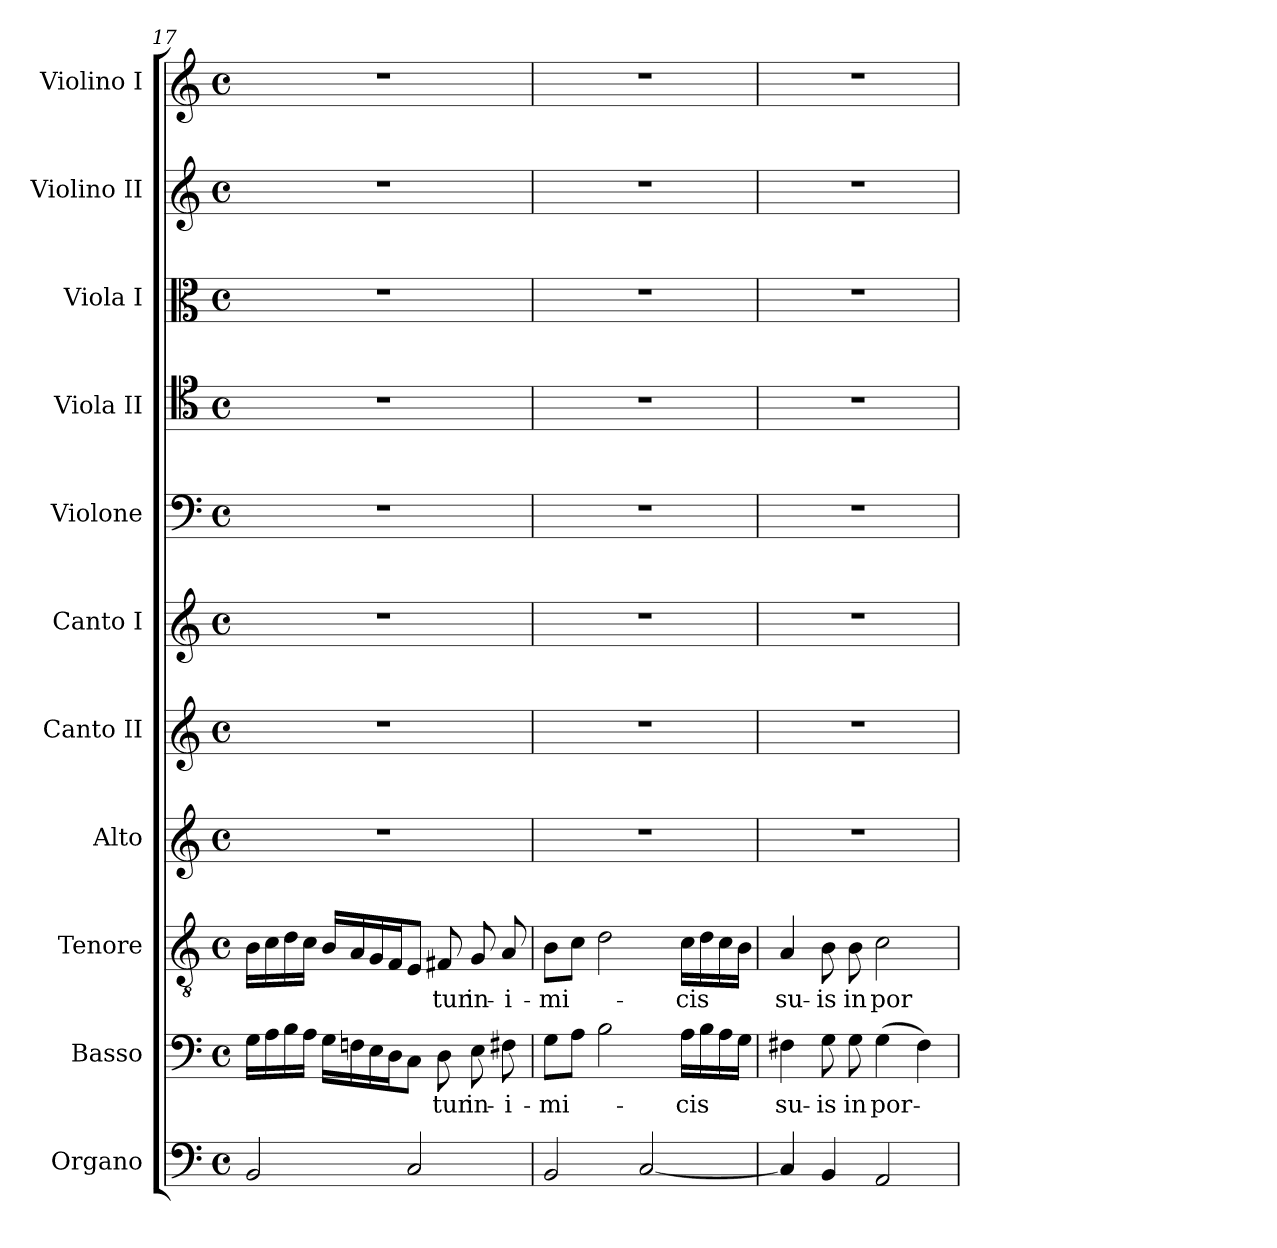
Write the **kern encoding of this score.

**kern	**kern	**text	**kern	**text	**kern	**kern	**kern	**kern	**kern	**kern	**kern	**kern
*part11	*part10	*part10	*part9	*part9	*part8	*part7	*part6	*part5	*part4	*part3	*part2	*part1
*staff11	*staff10	*staff10	*staff9	*staff9	*staff8	*staff7	*staff6	*staff5	*staff4	*staff3	*staff2	*staff1
*I"Organo	*I"Basso	*	*I"Tenore	*	*I"Alto	*I"Canto II	*I"Canto I	*I"Violone	*I"Viola II	*I"Viola I	*I"Violino II	*I"Violino I
*I'Org.	*I'B.	*	*I'T.	*	*I'A.	*I'C. II	*I'C. I	*I'Vne.	*I'Vla. II	*I'Vla. I	*I'Vl. II	*I'Vl. I
*clefF4	*clefF4	*	*clefGv2	*	*clefG2	*clefG2	*clefG2	*clefF4	*clefC4	*clefC3	*clefG2	*clefG2
*	*	*	*ITrd7c12	*	*	*	*	*	*	*	*	*
*k[]	*k[]	*	*k[]	*	*k[]	*k[]	*k[]	*k[]	*k[]	*k[]	*k[]	*k[]
*C:	*C:	*	*C:	*	*C:	*C:	*C:	*C:	*C:	*C:	*C:	*C:
*M4/4	*M4/4	*	*M4/4	*	*M4/4	*M4/4	*M4/4	*M4/4	*M4/4	*M4/4	*M4/4	*M4/4
*met(c)	*met(c)	*	*met(c)	*	*met(c)	*met(c)	*met(c)	*met(c)	*met(c)	*met(c)	*met(c)	*met(c)
=17	=17	=17	=17	=17	=17	=17	=17	=17	=17	=17	=17	=17
2BBi/	16Gi\LL	.	16BBi\LL	.	1r	1r	1r	1r	1r	1r	1r	1r
.	16Ai\	.	16Ci\	.	.	.	.	.	.	.	.	.
.	16Bi\	.	16Di\	.	.	.	.	.	.	.	.	.
.	16Ai\JJ	.	16Ci\JJ	.	.	.	.	.	.	.	.	.
.	16Gi\LL	.	16BBi/LL	.	.	.	.	.	.	.	.	.
.	16Fni\	.	16AAi/	.	.	.	.	.	.	.	.	.
.	16Ei\	.	16GGi/	.	.	.	.	.	.	.	.	.
.	16Di\J	.	16FFi/J	.	.	.	.	.	.	.	.	.
2Ci/	8Ci\J	.	8EEi/J	.	.	.	.	.	.	.	.	.
!	!	!LO:LY:b:color=#000000	!	!	!	!	!	!	!	!	!	!
!	!	!	!	!LO:LY:b:color=#000000	!	!	!	!	!	!	!	!
.	8Di\	-tur	8FF#Xi/	-tur	.	.	.	.	.	.	.	.
!	!	!LO:LY:b:color=#000000	!	!	!	!	!	!	!	!	!	!
!	!	!	!	!LO:LY:b:color=#000000	!	!	!	!	!	!	!	!
.	8Ei\	in-	8GGi/	in-	.	.	.	.	.	.	.	.
!	!	!LO:LY:b:color=#000000	!	!	!	!	!	!	!	!	!	!
!	!	!	!	!LO:LY:b:color=#000000	!	!	!	!	!	!	!	!
.	8F#Xi\	-i-	8AAi/	-i-	.	.	.	.	.	.	.	.
=18	=18	=18	=18	=18	=18	=18	=18	=18	=18	=18	=18	=18
!	!	!LO:LY:b:color=#000000	!	!	!	!	!	!	!	!	!	!
!	!	!	!	!LO:LY:b:color=#000000	!	!	!	!	!	!	!	!
2BBi/	8Gi\L	-mi-	8BBi\L	-mi-	1r	1r	1r	1r	1r	1r	1r	1r
.	8Ai\J	.	8Ci\J	.	.	.	.	.	.	.	.	.
.	2Bi\	.	2Di\	.	.	.	.	.	.	.	.	.
[<2Ci/	.	.	.	.	.	.	.	.	.	.	.	.
!	!	!LO:LY:b:color=#000000	!	!	!	!	!	!	!	!	!	!
!	!	!	!	!LO:LY:b:color=#000000	!	!	!	!	!	!	!	!
.	16Ai\LL	-cis	16Ci\LL	-cis	.	.	.	.	.	.	.	.
.	16Bi\	.	16Di\	.	.	.	.	.	.	.	.	.
.	16Ai\	.	16Ci\	.	.	.	.	.	.	.	.	.
.	16Gi\JJ	.	16BBi\JJ	.	.	.	.	.	.	.	.	.
=19	=19	=19	=19	=19	=19	=19	=19	=19	=19	=19	=19	=19
!	!	!LO:LY:b:color=#000000	!	!	!	!	!	!	!	!	!	!
!	!	!	!	!LO:LY:b:color=#000000	!	!	!	!	!	!	!	!
4Ci/]	4F#Xi\	su-	4AAi/	su-	1r	1r	1r	1r	1r	1r	1r	1r
!	!	!LO:LY:b:color=#000000	!	!	!	!	!	!	!	!	!	!
!	!	!	!	!LO:LY:b:color=#000000	!	!	!	!	!	!	!	!
4BBi/	8Gi\	-is	8BBi\	-is	.	.	.	.	.	.	.	.
!	!	!LO:LY:b:color=#000000	!	!	!	!	!	!	!	!	!	!
!	!	!	!	!LO:LY:b:color=#000000	!	!	!	!	!	!	!	!
.	8Gi\	in	8BBi\	in	.	.	.	.	.	.	.	.
!	!	!LO:LY:b:color=#000000	!	!	!	!	!	!	!	!	!	!
!	!	!	!	!LO:LY:b:color=#000000	!	!	!	!	!	!	!	!
2AAi/	(4Gi\	por-	2Ci\	por-	.	.	.	.	.	.	.	.
.	4F#i\)	.	.	.	.	.	.	.	.	.	.	.
=	=	=	=	=	=	=	=	=	=	=	=	=
*-	*-	*-	*-	*-	*-	*-	*-	*-	*-	*-	*-	*-
